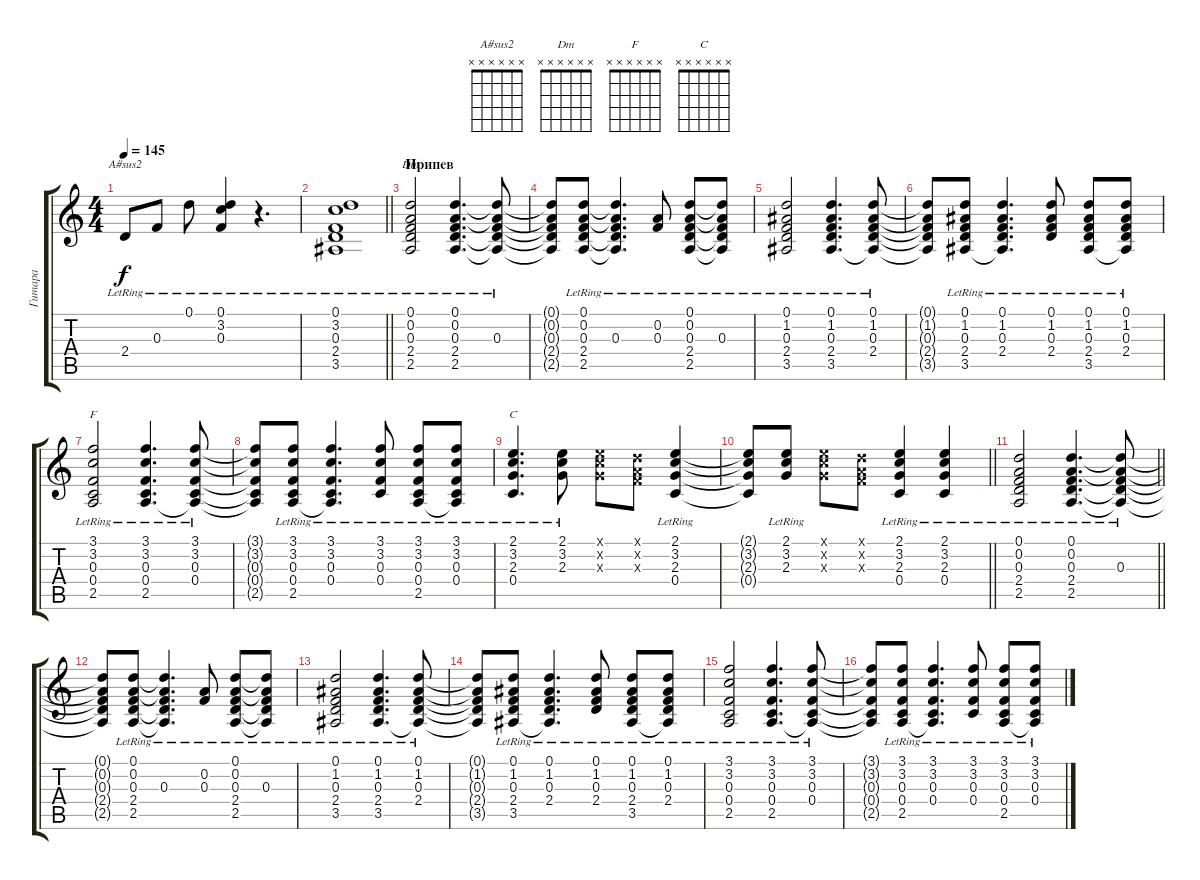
\track ("Гитара" "Гитара") {instrument acousticguitarnylon}
\staff {score tabs}
\tuning (D4 A3 F3 C3 G2 C2) {hide}
\chord ("A#sus2" x x x x x x)
\chord ("Dm" x x x x x x)
\chord ("F" x x x x x x)
\chord ("C" x x x x x x)
\ts (4 4)
\tempo 145
\clef g2
\ks c
2.4{lr}.8{ch "A#sus2" dy f} 0.3{lr}.8 0.1{lr}.8 (0.1{lr} 3.2{lr} 0.3{lr}).4 r.4{d} |
\barLineRight lightlight
(0.1{lr} 3.2{lr} 0.3{lr} 2.4{lr} 3.5{lr}).1 |
\section ("" "Припев")
(0.1{lr} 0.2{lr} 0.3{lr} 2.4{lr} 2.5{lr}).2{ch "Dm"} (0.1{lr} 0.2{lr} 0.3{lr} 2.4{lr} 2.5{lr}).4{d} (0.1{t} 0.2{t} 0.3{lr} 2.4{t} 2.5{t}).8 |
(0.1{t} 0.2{t} 0.3{t} 2.4{t} 2.5{t}).8 (0.1{lr} 0.2{lr} 0.3{lr} 2.4{lr} 2.5{lr}).8 (0.1{t} 0.2{t} 0.3{lr} 2.4{t} 2.5{t}).4{d} (0.2{lr} 0.3{lr}).8 (0.1{lr} 0.2{lr} 0.3{lr} 2.4{lr} 2.5{lr}).8 (0.1{t} 0.2{t} 0.3{lr} 2.4{t} 2.5{t}).8 |
(0.1{lr} 1.2{lr} 0.3{lr} 2.4{lr} 3.5{lr}).2 (0.1{lr} 1.2{lr} 0.3{lr} 2.4{lr} 3.5{lr}).4{d} (0.1{lr} 1.2{lr} 0.3{lr} 2.4{lr} 3.5{t}).8 |
(0.1{t} 1.2{t} 0.3{t} 2.4{t} 3.5{t}).8 (0.1{lr} 1.2{lr} 0.3{lr} 2.4{lr} 3.5{lr}).8 (0.1{lr} 1.2{lr} 0.3{lr} 2.4{lr} 3.5{t}).4{d} (0.1{lr} 1.2{lr} 0.3{lr} 2.4{lr}).8 (0.1{lr} 1.2{lr} 0.3{lr} 2.4{lr} 3.5{lr}).8 (0.1{lr} 1.2{lr} 0.3{lr} 2.4{lr} 3.5{t}).8 |
(3.1{lr} 3.2{lr} 0.3{lr} 0.4{lr} 2.5{lr}).2{ch "F"} (3.1{lr} 3.2{lr} 0.3{lr} 0.4{lr} 2.5{lr}).4{d} (3.1{lr} 3.2{lr} 0.3{lr} 0.4{lr} 2.5{t}).8 |
(3.1{t} 3.2{t} 0.3{t} 0.4{t} 2.5{t}).8 (3.1{lr} 3.2{lr} 0.3{lr} 0.4{lr} 2.5{lr}).8 (3.1{lr} 3.2{lr} 0.3{lr} 0.4{lr} 2.5{t}).4{d} (3.1{lr} 3.2{lr} 0.3{lr} 0.4{lr}).8 (3.1{lr} 3.2{lr} 0.3{lr} 0.4{lr} 2.5{lr}).8 (3.1{lr} 3.2{lr} 0.3{lr} 0.4{lr} 2.5{t}).8 |
(2.1{lr} 3.2{lr} 2.3{lr} 0.4{lr}).4{d ch "C"} (2.1{lr} 3.2{lr} 2.3{lr}).8 (2.1{x} 3.2{x} 2.3{x}).8 (0.1{x} 0.2{x} 0.3{x}).8 (2.1{lr} 3.2{lr} 2.3{lr} 0.4{lr}).4 |
\barLineRight lightlight
(2.1{t} 3.2{t} 2.3{t} 0.4{t}).8 (2.1{lr} 3.2{lr} 2.3{lr}).8 (2.1{x} 3.2{x} 2.3{x}).8 (0.1{x} 0.2{x} 0.3{x}).8 (2.1{lr} 3.2{lr} 2.3{lr} 0.4{lr}).4 (2.1{lr} 3.2{lr} 2.3{lr} 0.4{lr}).4 |
\barLineRight lightlight
(0.1{lr} 0.2{lr} 0.3{lr} 2.4{lr} 2.5{lr}).2 (0.1{lr} 0.2{lr} 0.3{lr} 2.4{lr} 2.5{lr}).4{d} (0.1{t} 0.2{t} 0.3{lr} 2.4{t} 2.5{t}).8 |
(0.1{t} 0.2{t} 0.3{t} 2.4{t} 2.5{t}).8 (0.1{lr} 0.2{lr} 0.3{lr} 2.4{lr} 2.5{lr}).8 (0.1{t} 0.2{t} 0.3{lr} 2.4{t} 2.5{t}).4{d} (0.2{lr} 0.3{lr}).8 (0.1{lr} 0.2{lr} 0.3{lr} 2.4{lr} 2.5{lr}).8 (0.1{t} 0.2{t} 0.3{lr} 2.4{t} 2.5{t}).8 |
(0.1{lr} 1.2{lr} 0.3{lr} 2.4{lr} 3.5{lr}).2 (0.1{lr} 1.2{lr} 0.3{lr} 2.4{lr} 3.5{lr}).4{d} (0.1{lr} 1.2{lr} 0.3{lr} 2.4{lr} 3.5{t}).8 |
(0.1{t} 1.2{t} 0.3{t} 2.4{t} 3.5{t}).8 (0.1{lr} 1.2{lr} 0.3{lr} 2.4{lr} 3.5{lr}).8 (0.1{lr} 1.2{lr} 0.3{lr} 2.4{lr} 3.5{t}).4{d} (0.1{lr} 1.2{lr} 0.3{lr} 2.4{lr}).8 (0.1{lr} 1.2{lr} 0.3{lr} 2.4{lr} 3.5{lr}).8 (0.1{lr} 1.2{lr} 0.3{lr} 2.4{lr} 3.5{t}).8 |
(3.1{lr} 3.2{lr} 0.3{lr} 0.4{lr} 2.5{lr}).2 (3.1{lr} 3.2{lr} 0.3{lr} 0.4{lr} 2.5{lr}).4{d} (3.1{lr} 3.2{lr} 0.3{lr} 0.4{lr} 2.5{t}).8 |
(3.1{t} 3.2{t} 0.3{t} 0.4{t} 2.5{t}).8 (3.1{lr} 3.2{lr} 0.3{lr} 0.4{lr} 2.5{lr}).8 (3.1{lr} 3.2{lr} 0.3{lr} 0.4{lr} 2.5{t}).4{d} (3.1{lr} 3.2{lr} 0.3{lr} 0.4{lr}).8 (3.1{lr} 3.2{lr} 0.3{lr} 0.4{lr} 2.5{lr}).8 (3.1{lr} 3.2{lr} 0.3{lr} 0.4{lr} 2.5{t}).8
